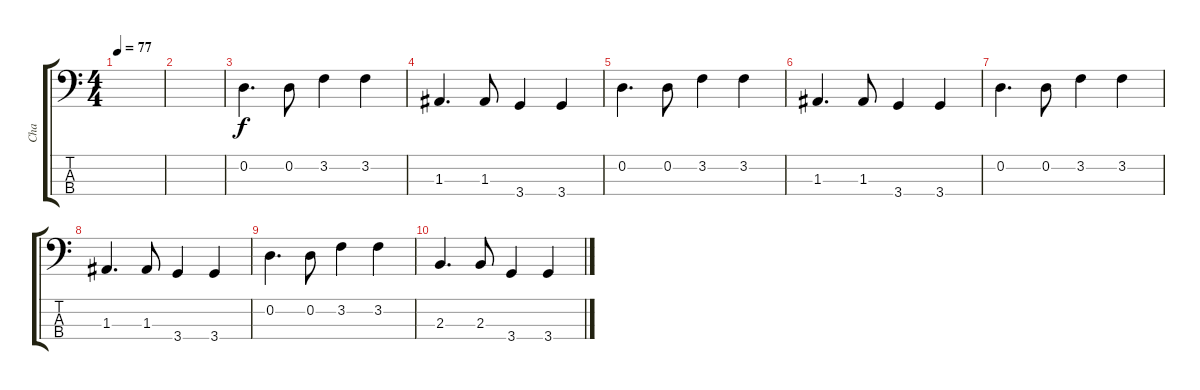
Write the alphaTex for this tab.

\track ("Cha" "Cha") {instrument electricbassfinger}
\staff {score tabs}
\tuning (G2 D2 A1 E1) {hide}
\ts (4 4)
\tempo 77
\clef f4
\ks c
|
|
0.2.4{d} 0.2.8 3.2.4 3.2.4 |
1.3.4{d} 1.3.8 3.4.4 3.4.4 |
0.2.4{d} 0.2.8 3.2.4 3.2.4 |
1.3.4{d} 1.3.8 3.4.4 3.4.4 |
0.2.4{d} 0.2.8 3.2.4 3.2.4 |
1.3.4{d} 1.3.8 3.4.4 3.4.4 |
0.2.4{d} 0.2.8 3.2.4 3.2.4 |
2.3.4{d} 2.3.8 3.4.4 3.4.4
